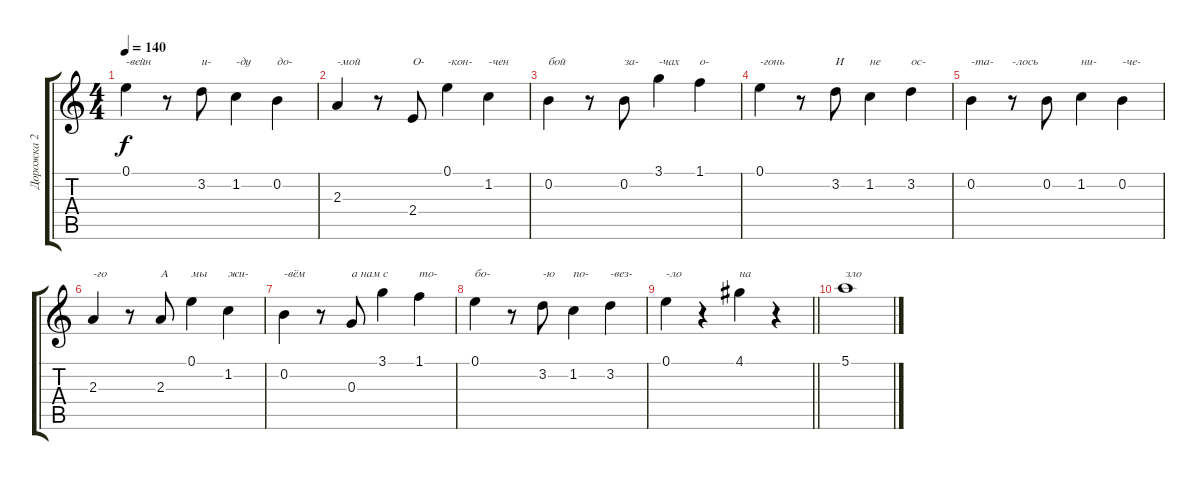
\track ("Дорожка 2" "Дорожка 2") {instrument acousticguitarsteel}
\staff {score tabs}
\tuning (E4 B3 G3 D3 A2 E2) {hide}
\ts (4 4)
\tempo 140
\clef g2
\ks c
0.1.4{txt "-вейн" dy f} r.8 3.2.8{txt "и-"} 1.2.4{txt "-ду"} 0.2.4{txt "до-"} |
2.3.4{txt "-мой"} r.8 2.4.8{txt "О-"} 0.1.4{txt "-кон-"} 1.2.4{txt "-чен"} |
0.2.4{txt "бой"} r.8 0.2.8{txt "за-"} 3.1.4{txt "-чах"} 1.1.4{txt "о-"} |
0.1.4{txt "-гонь"} r.8 3.2.8{txt "И"} 1.2.4{txt "не"} 3.2.4{txt "ос-"} |
0.2.4{txt "-та-"} r.8{txt "-лось"} 0.2.8 1.2.4{txt "ни-"} 0.2.4{txt "-че-"} |
2.3.4{txt "-го"} r.8 2.3.8{txt "А"} 0.1.4{txt "мы"} 1.2.4{txt "жи-"} |
0.2.4{txt "-вём"} r.8 0.3.8{txt "а нам с"} 3.1.4 1.1.4{txt "то-"} |
0.1.4{txt "бо-"} r.8 3.2.8{txt "-ю"} 1.2.4{txt "по-"} 3.2.4{txt "-вез-"} |
\barLineRight lightlight
0.1.4{txt "-ло"} r.4 4.1.4{txt "на"} r.4 |
5.1.1{txt "зло"}
